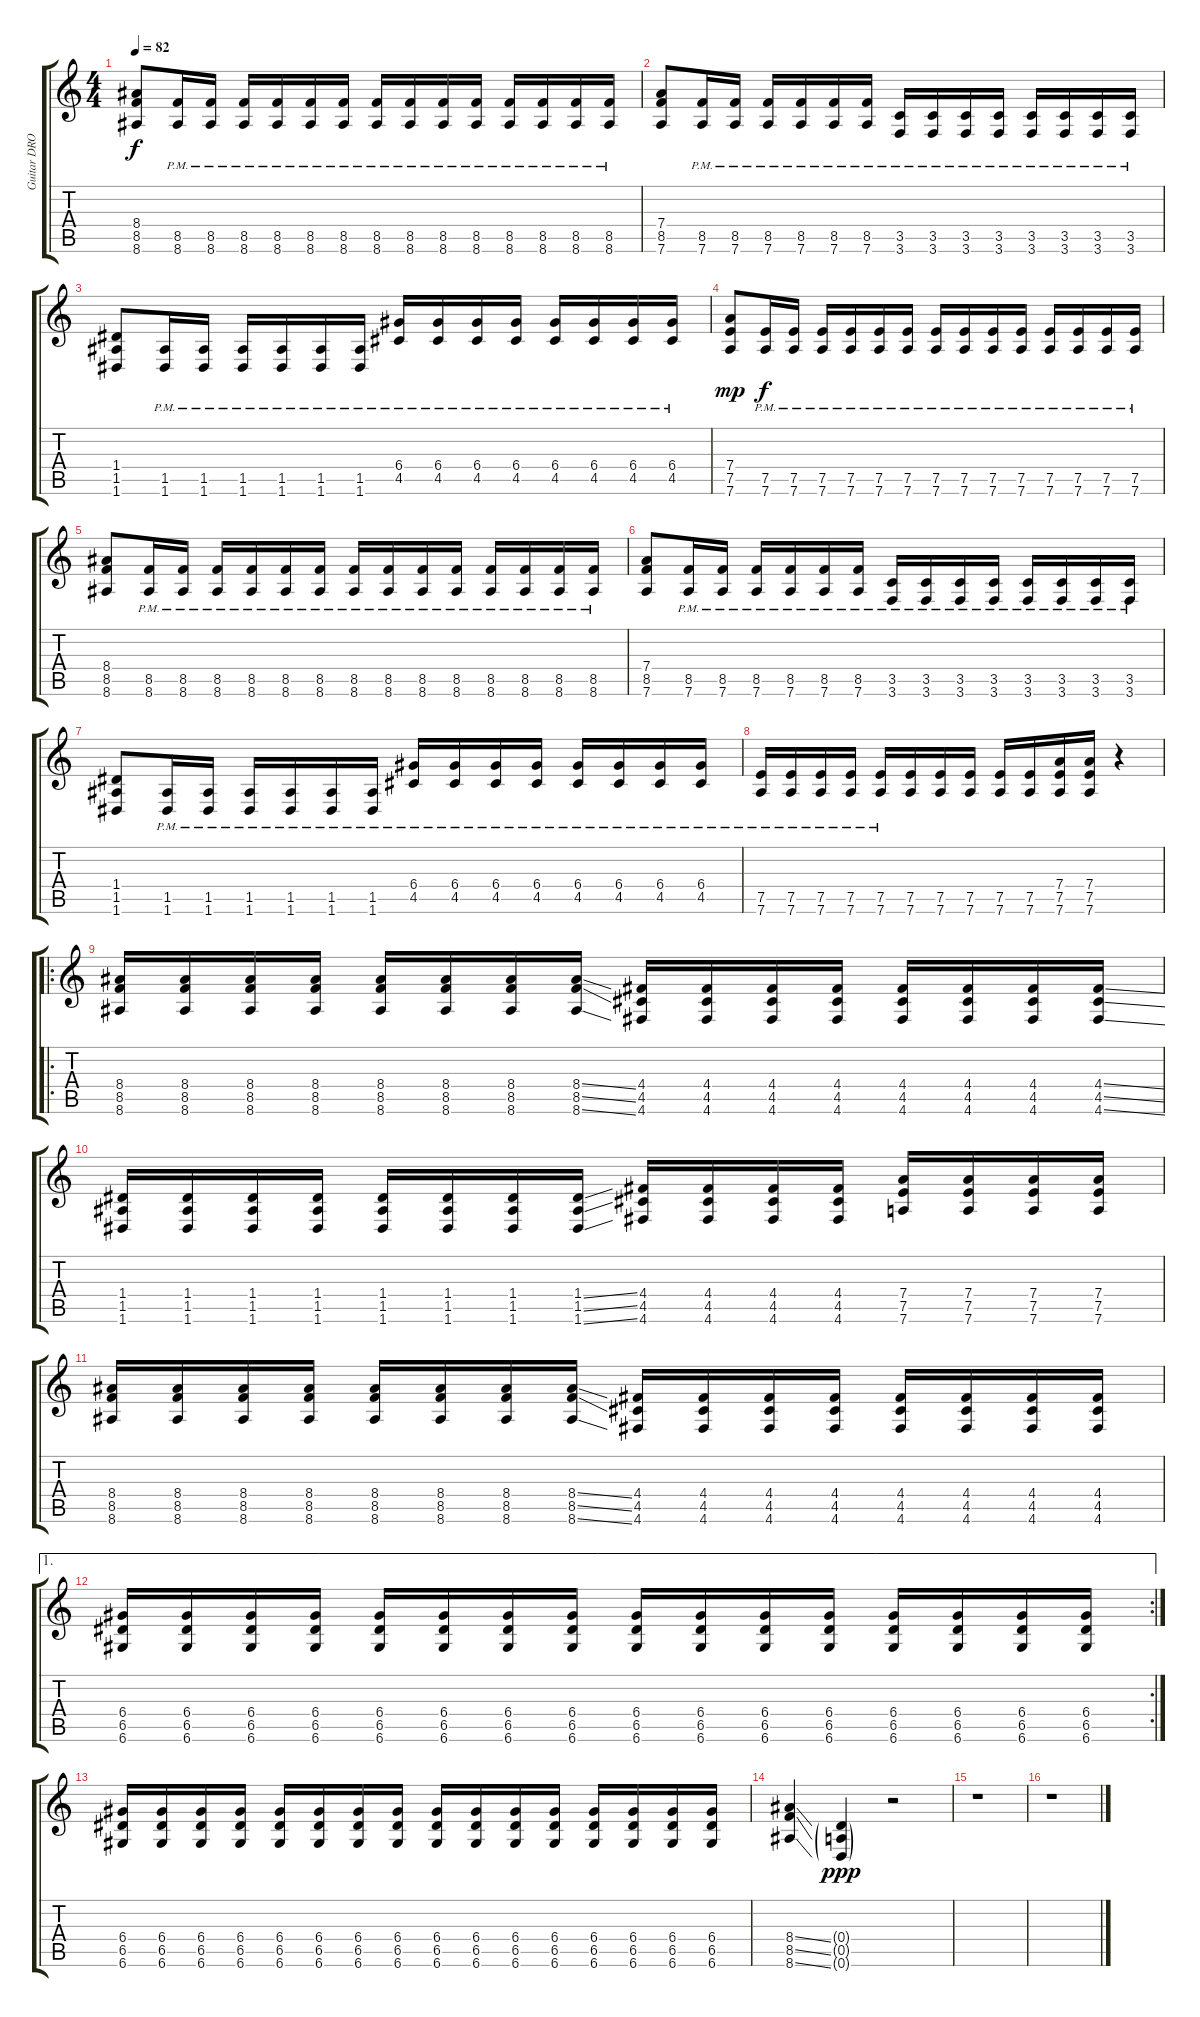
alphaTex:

\track ("Guitar DROP-D ONE" "Guitar DRO") {instrument distortionguitar}
\staff {score tabs}
\tuning (E4 B3 G3 D3 A2 D2) {hide}
\ts (4 4)
\tempo 82
\clef g2
\ks c
(8.4 8.5 8.6).8{dy f} (8.5{pm} 8.6{pm}).16 (8.5{pm} 8.6{pm}).16 (8.5{pm} 8.6{pm}).16 (8.5{pm} 8.6{pm}).16 (8.5{pm} 8.6{pm}).16 (8.5{pm} 8.6{pm}).16 (8.5{pm} 8.6{pm}).16 (8.5{pm} 8.6{pm}).16 (8.5{pm} 8.6{pm}).16 (8.5{pm} 8.6{pm}).16 (8.5{pm} 8.6{pm}).16 (8.5{pm} 8.6{pm}).16 (8.5{pm} 8.6{pm}).16 (8.5{pm} 8.6{pm}).16 |
(7.4 8.5 7.6).8 (8.5{pm} 7.6{pm}).16 (8.5{pm} 7.6{pm}).16 (8.5{pm} 7.6{pm}).16 (8.5{pm} 7.6{pm}).16 (8.5{pm} 7.6{pm}).16 (8.5{pm} 7.6{pm}).16 (3.5{pm} 3.6{pm}).16 (3.5{pm} 3.6{pm}).16 (3.5{pm} 3.6{pm}).16 (3.5{pm} 3.6{pm}).16 (3.5{pm} 3.6{pm}).16 (3.5{pm} 3.6{pm}).16 (3.5{pm} 3.6{pm}).16 (3.5{pm} 3.6{pm}).16 |
(1.4 1.5 1.6).8 (1.5{pm} 1.6{pm}).16 (1.5{pm} 1.6{pm}).16 (1.5{pm} 1.6{pm}).16 (1.5{pm} 1.6{pm}).16 (1.5{pm} 1.6{pm}).16 (1.5{pm} 1.6{pm}).16 (6.4{pm} 4.5{pm}).16 (6.4{pm} 4.5{pm}).16 (6.4{pm} 4.5{pm}).16 (6.4{pm} 4.5{pm}).16 (6.4{pm} 4.5{pm}).16 (6.4{pm} 4.5{pm}).16 (6.4{pm} 4.5{pm}).16 (6.4{pm} 4.5{pm}).16 |
(7.4 7.5 7.6).8{dy mp} (7.5{pm} 7.6{pm}).16{dy f} (7.5{pm} 7.6{pm}).16 (7.5{pm} 7.6{pm}).16 (7.5{pm} 7.6{pm}).16 (7.5{pm} 7.6{pm}).16 (7.5{pm} 7.6{pm}).16 (7.5{pm} 7.6{pm}).16 (7.5{pm} 7.6{pm}).16 (7.5{pm} 7.6{pm}).16 (7.5{pm} 7.6{pm}).16 (7.5{pm} 7.6{pm}).16 (7.5{pm} 7.6{pm}).16 (7.5{pm} 7.6{pm}).16 (7.5{pm} 7.6{pm}).16 |
(8.4 8.5 8.6).8 (8.5{pm} 8.6{pm}).16 (8.5{pm} 8.6{pm}).16 (8.5{pm} 8.6{pm}).16 (8.5{pm} 8.6{pm}).16 (8.5{pm} 8.6{pm}).16 (8.5{pm} 8.6{pm}).16 (8.5{pm} 8.6{pm}).16 (8.5{pm} 8.6{pm}).16 (8.5{pm} 8.6{pm}).16 (8.5{pm} 8.6{pm}).16 (8.5{pm} 8.6{pm}).16 (8.5{pm} 8.6{pm}).16 (8.5{pm} 8.6{pm}).16 (8.5{pm} 8.6{pm}).16 |
(7.4 8.5 7.6).8 (8.5{pm} 7.6{pm}).16 (8.5{pm} 7.6{pm}).16 (8.5{pm} 7.6{pm}).16 (8.5{pm} 7.6{pm}).16 (8.5{pm} 7.6{pm}).16 (8.5{pm} 7.6{pm}).16 (3.5{pm} 3.6{pm}).16 (3.5{pm} 3.6{pm}).16 (3.5{pm} 3.6{pm}).16 (3.5{pm} 3.6{pm}).16 (3.5{pm} 3.6{pm}).16 (3.5{pm} 3.6{pm}).16 (3.5{pm} 3.6{pm}).16 (3.5{pm} 3.6{pm}).16 |
(1.4 1.5 1.6).8 (1.5{pm} 1.6{pm}).16 (1.5{pm} 1.6{pm}).16 (1.5{pm} 1.6{pm}).16 (1.5{pm} 1.6{pm}).16 (1.5{pm} 1.6{pm}).16 (1.5{pm} 1.6{pm}).16 (6.4{pm} 4.5{pm}).16 (6.4{pm} 4.5{pm}).16 (6.4{pm} 4.5{pm}).16 (6.4{pm} 4.5{pm}).16 (6.4{pm} 4.5{pm}).16 (6.4{pm} 4.5).16 (6.4{pm} 4.5).16 (6.4{pm} 4.5).16 |
(7.5{pm} 7.6{pm}).16 (7.5{pm} 7.6{pm}).16 (7.5{pm} 7.6{pm}).16 (7.5{pm} 7.6{pm}).16 (7.5{pm} 7.6{pm}).16 (7.5 7.6).16 (7.5 7.6).16 (7.5 7.6).16 (7.5 7.6).16 (7.5 7.6).16 (7.4 7.5 7.6).16 (7.4 7.5 7.6).16 r.4 |
\ro
(8.4 8.5 8.6).16 (8.4 8.5 8.6).16 (8.4 8.5 8.6).16 (8.4 8.5 8.6).16 (8.4 8.5 8.6).16 (8.4 8.5 8.6).16 (8.4 8.5 8.6).16 (8.4{ss} 8.5{ss} 8.6{ss}).16 (4.4 4.5 4.6).16 (4.4 4.5 4.6).16 (4.4 4.5 4.6).16 (4.4 4.5 4.6).16 (4.4 4.5 4.6).16 (4.4 4.5 4.6).16 (4.4 4.5 4.6).16 (4.4{ss} 4.5{ss} 4.6{ss}).16 |
(1.4 1.5 1.6).16 (1.4 1.5 1.6).16 (1.4 1.5 1.6).16 (1.4 1.5 1.6).16 (1.4 1.5 1.6).16 (1.4 1.5 1.6).16 (1.4 1.5 1.6).16 (1.4{ss} 1.5{ss} 1.6{ss}).16 (4.4 4.5 4.6).16 (4.4 4.5 4.6).16 (4.4 4.5 4.6).16 (4.4 4.5 4.6).16 (7.4 7.5 7.6).16 (7.4 7.5 7.6).16 (7.4 7.5 7.6).16 (7.4 7.5 7.6).16 |
(8.4 8.5 8.6).16 (8.4 8.5 8.6).16 (8.4 8.5 8.6).16 (8.4 8.5 8.6).16 (8.4 8.5 8.6).16 (8.4 8.5 8.6).16 (8.4 8.5 8.6).16 (8.4{ss} 8.5{ss} 8.6{ss}).16 (4.4 4.5 4.6).16 (4.4 4.5 4.6).16 (4.4 4.5 4.6).16 (4.4 4.5 4.6).16 (4.4 4.5 4.6).16 (4.4 4.5 4.6).16 (4.4 4.5 4.6).16 (4.4 4.5 4.6).16 |
\ae 1
\rc 2
(6.4 6.5 6.6).16 (6.4 6.5 6.6).16 (6.4 6.5 6.6).16 (6.4 6.5 6.6).16 (6.4 6.5 6.6).16 (6.4 6.5 6.6).16 (6.4 6.5 6.6).16 (6.4 6.5 6.6).16 (6.4 6.5 6.6).16 (6.4 6.5 6.6).16 (6.4 6.5 6.6).16 (6.4 6.5 6.6).16 (6.4 6.5 6.6).16 (6.4 6.5 6.6).16 (6.4 6.5 6.6).16 (6.4 6.5 6.6).16 |
(6.4 6.5 6.6).16 (6.4 6.5 6.6).16 (6.4 6.5 6.6).16 (6.4 6.5 6.6).16 (6.4 6.5 6.6).16 (6.4 6.5 6.6).16 (6.4 6.5 6.6).16 (6.4 6.5 6.6).16 (6.4 6.5 6.6).16 (6.4 6.5 6.6).16 (6.4 6.5 6.6).16 (6.4 6.5 6.6).16 (6.4 6.5 6.6).16 (6.4 6.5 6.6).16 (6.4 6.5 6.6).16 (6.4 6.5 6.6).16 |
(8.4{ss} 8.5{ss} 8.6{ss}).4 (0.4{g} 0.5{g} 0.6{g}).4{dy ppp} r.2 |
r.1 |
r.1
